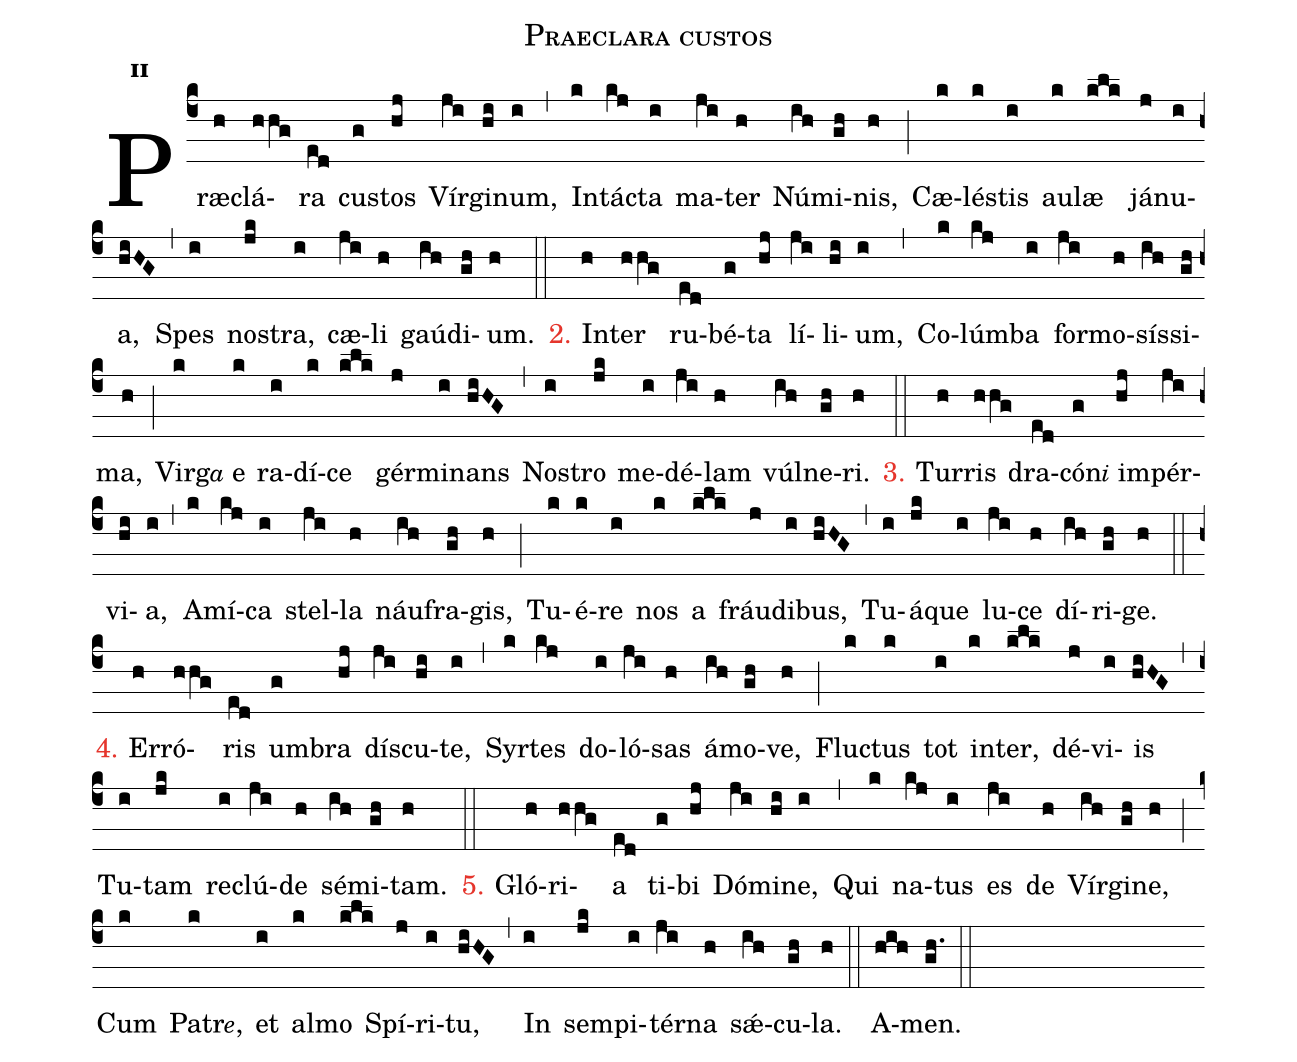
name:Praeclara custos;
office-part:hy;
mode:2;
%%
initial-style: 1;
name: Praeclara custos;
mode: 2;
office-part: Hymnus;
annotation: Hymn.;
annotation: ii;
nabc-lines:1;
%%
(c4) Præ(h)clá(hhg)ra(ed) cus(g)tos(hj) Vír(ji)gi(hi)num,(i) (,)
In(k)tác(kj)ta(i) ma(ji)ter(h) Nú(ih)mi(gh)nis,(h) (;)
Cæ(k)lés(k)tis(i) au(k)læ(klk) já(j)nu(i)a,(hiHG) (,)
Spes(i) nos(jk)tra,(i) cæ(ji)li(h) gaú(ih)di(gh)um.(h) (::)

<c>2.</c> In(h)ter(hhg) ru(ed)bé(g)ta(hj) lí(ji)li(hi)um,(i) (,)
Co(k)lúm(kj)ba(i) for(ji)mo(h)sís(ih)si(gh)ma,(h) (;)
Vir(k)g<e>a</e> e(k) ra(i)dí(k)ce(klk) gér(j)mi(i)nans(hiHG) (,)
Nos(i)tro(jk) me(i)dé(ji)lam(h) vúl(ih)ne(gh)ri.(h) (::)

<c>3.</c> Tur(h)ris(hhg) dra(ed)có(g)n<e>i</e> im(hj)pér(ji)vi(hi)a,(i) (,)
A(k)mí(kj)ca(i) stel(ji)la(h) náu(ih)fra(gh)gis,(h) (;)
Tu(k)é(k)re(i) nos(k) a(klk) fráu(j)di(i)bus,(hiHG) (,)
Tu(i)á(jk)que(i) lu(ji)ce(h) dí(ih)ri(gh)ge.(h) (::)

<c>4.</c> Er(h)ró(hhg)ris(ed) um(g)bra(hj) dís(ji)cu(hi)te,(i) (,)
Syr(k)tes(kj) do(i)ló(ji)sas(h) á(ih)mo(gh)ve,(h) (;)
Fluc(k)tus(k) tot(i) in(k)ter,(klk) dé(j)vi(i)is(hiHG) (,)
Tu(i)tam(jk) re(i)clú(ji)de(h) sé(ih)mi(gh)tam.(h) (::)

<c>5.</c> Gló(h)ri(hhg)a(ed) ti(g)bi(hj) Dó(ji)mi(hi)ne,(i) (,)
Qui(k) na(kj)tus(i) es(ji) de(h) Vír(ih)gi(gh)ne,(h) (;)
Cum(k) Patr<e>e</e>,(k) et(i) al(k)mo(klk) Spí(j)ri(i)tu,(hiHG) (,)
In(i) sem(jk)pi(i)tér(ji)na(h) sǽ(ih)cu(gh)la.(h) (::)

A(hih)men.(gh.) (::)
